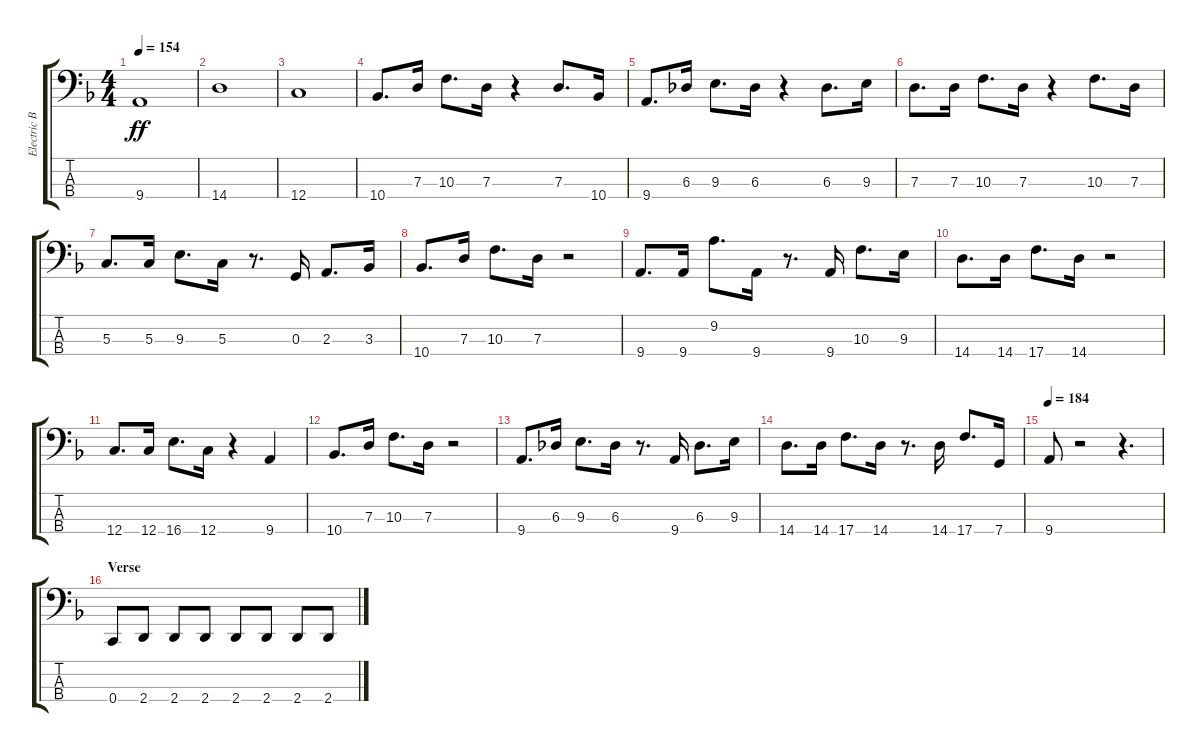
\track ("Electric Bass Kool" "Electric B") {instrument electricbassfinger}
\staff {score tabs}
\tuning (F2 C2 G1 C1) {hide}
\ts (4 4)
\tempo 154
\clef f4
\ks dminor
9.4.1{dy ff} |
14.4.1 |
12.4.1 |
10.4.8{d} 7.3.16 10.3.8{d} 7.3.16 r.4 7.3.8{d} 10.4.16 |
9.4.8{d} 6.3.16 9.3.8{d} 6.3.16 r.4 6.3.8{d} 9.3.16 |
7.3.8{d} 7.3.16 10.3.8{d} 7.3.16 r.4 10.3.8{d} 7.3.16 |
5.3.8{d} 5.3.16 9.3.8{d} 5.3.16 r.8{d} 0.3.16 2.3.8{d} 3.3.16 |
10.4.8{d} 7.3.16 10.3.8{d} 7.3.16 r.2 |
9.4.8{d} 9.4.16 9.2.8{d} 9.4.16 r.8{d} 9.4.16 10.3.8{d} 9.3.16 |
14.4.8{d} 14.4.16 17.4.8{d} 14.4.16 r.2 |
12.4.8{d} 12.4.16 16.4.8{d} 12.4.16 r.4 9.4.4 |
10.4.8{d} 7.3.16 10.3.8{d} 7.3.16 r.2 |
9.4.8{d} 6.3.16 9.3.8{d} 6.3.16 r.8{d} 9.4.16 6.3.8{d} 9.3.16 |
14.4.8{d} 14.4.16 17.4.8{d} 14.4.16 r.8{d} 14.4.16 17.4.8{d} 7.4.16 |
\tempo 184
9.4.8 r.2 r.4{d} |
\section ("" "Verse")
0.4.8 2.4.8 2.4.8 2.4.8 2.4.8 2.4.8 2.4.8 2.4{sl}.8
